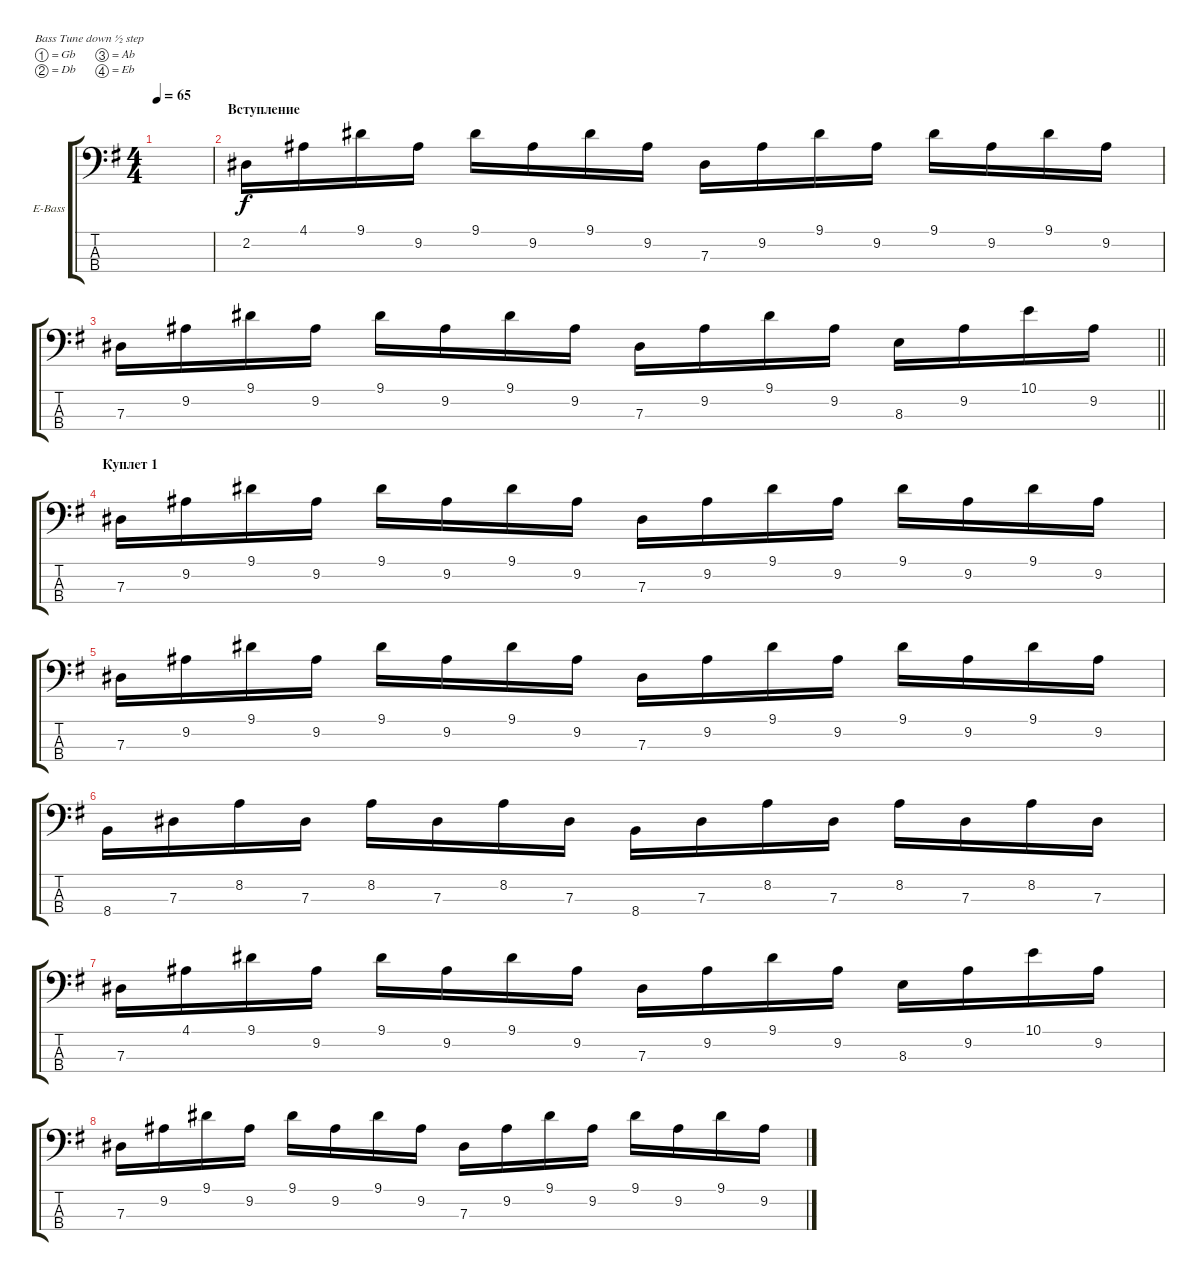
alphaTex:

\bracketExtendMode groupsimilarinstruments
\firstSystemTrackNameOrientation horizontal
\otherSystemsTrackNameOrientation horizontal
\track ("Бас" "E-Bass") {instrument electricbassfinger}
\staff {score tabs}
\tuning (Gb2 Db2 Ab1 Eb1)
\ts (4 4)
\beaming (8 2 2 2 2)
\tempo 65
\clef f4
\ks g
|
\section ("" "Вступление")
2.2.16 4.1.16 9.1.16 9.2.16 9.1.16 9.2.16 9.1.16 9.2.16 7.3.16 9.2.16 9.1.16 9.2.16 9.1.16 9.2.16 9.1.16 9.2.16 |
\barLineRight lightlight
7.3.16 9.2.16 9.1.16 9.2.16 9.1.16 9.2.16 9.1.16 9.2.16 7.3.16 9.2.16 9.1.16 9.2.16 8.3.16 9.2.16 10.1.16 9.2.16 |
\section ("" "Куплет 1")
7.3.16 9.2.16 9.1.16 9.2.16 9.1.16 9.2.16 9.1.16 9.2.16 7.3.16 9.2.16 9.1.16 9.2.16 9.1.16 9.2.16 9.1.16 9.2.16 |
7.3.16 9.2.16 9.1.16 9.2.16 9.1.16 9.2.16 9.1.16 9.2.16 7.3.16 9.2.16 9.1.16 9.2.16 9.1.16 9.2.16 9.1.16 9.2.16 |
8.4.16 7.3.16 8.2.16 7.3.16 8.2.16 7.3.16 8.2.16 7.3.16 8.4.16 7.3.16 8.2.16 7.3.16 8.2.16 7.3.16 8.2.16 7.3.16 |
7.3.16 4.1.16 9.1.16 9.2.16 9.1.16 9.2.16 9.1.16 9.2.16 7.3.16 9.2.16 9.1.16 9.2.16 8.3.16 9.2.16 10.1.16 9.2.16 |
7.3.16 9.2.16 9.1.16 9.2.16 9.1.16 9.2.16 9.1.16 9.2.16 7.3.16 9.2.16 9.1.16 9.2.16 9.1.16 9.2.16 9.1.16 9.2.16
